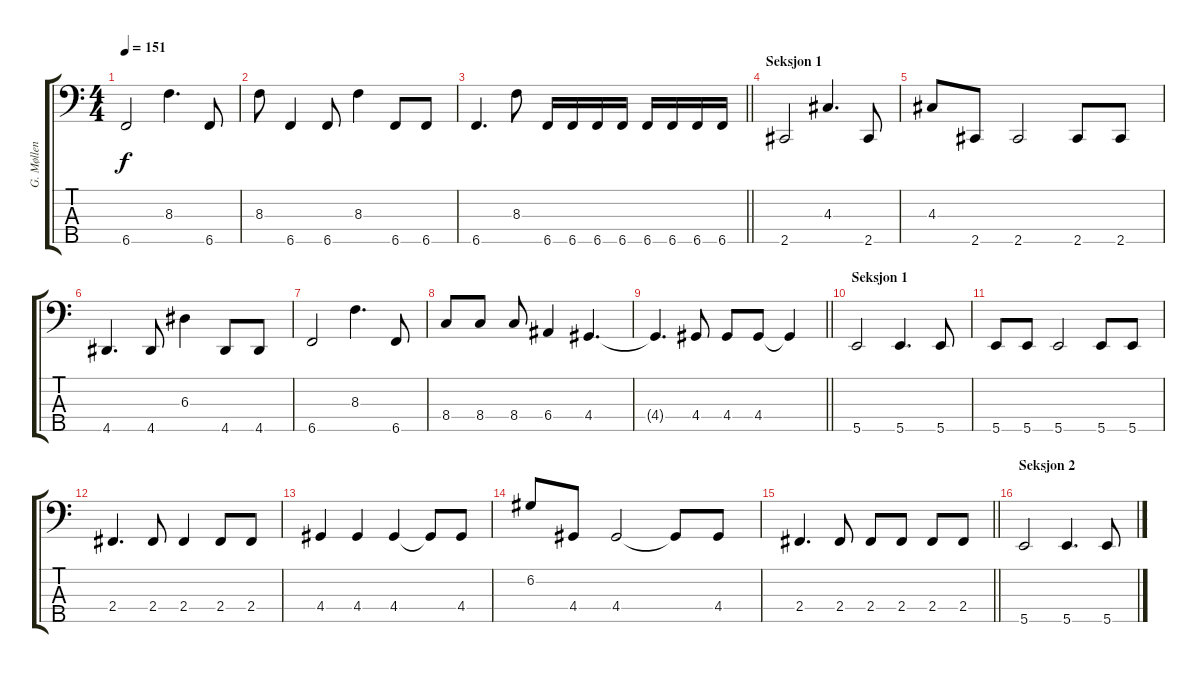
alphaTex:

\track ("G. Møllen" "G. Møllen") {instrument electricbassfinger}
\staff {score tabs}
\tuning (G2 D2 A1 E1 B0) {hide}
\ts (4 4)
\tempo 151
\clef f4
\ks c
6.5.2{dy f} 8.3.4{d} 6.5.8 |
8.3.8 6.5.4 6.5.8 8.3.4 6.5.8 6.5.8 |
\barLineRight lightlight
6.5.4{d} 8.3.8 6.5.16 6.5.16 6.5.16 6.5.16 6.5.16 6.5.16 6.5.16 6.5.16 |
\section ("" "Seksjon 1")
2.5.2 4.3.4{d} 2.5.8 |
4.3.8 2.5.8 2.5.2 2.5.8 2.5.8 |
4.5.4{d} 4.5.8 6.3.4 4.5.8 4.5.8 |
6.5.2 8.3.4{d} 6.5.8 |
8.4.8 8.4.8 8.4.8 6.4.4 4.4.4{d} |
\barLineRight lightlight
4.4{t}.4{d} 4.4.8 4.4.8 4.4.8 4.4{t}.4 |
\section ("" "Seksjon 1")
5.5.2 5.5.4{d} 5.5.8 |
5.5.8 5.5.8 5.5.2 5.5.8 5.5.8 |
2.4.4{d} 2.4.8 2.4.4 2.4.8 2.4.8 |
4.4.4 4.4.4 4.4.4 4.4{t}.8 4.4.8 |
6.2.8 4.4.8 4.4.2 4.4{t}.8 4.4.8 |
\barLineRight lightlight
2.4.4{d} 2.4.8 2.4.8 2.4.8 2.4.8 2.4.8 |
\section ("" "Seksjon 2")
5.5.2 5.5.4{d} 5.5.8
